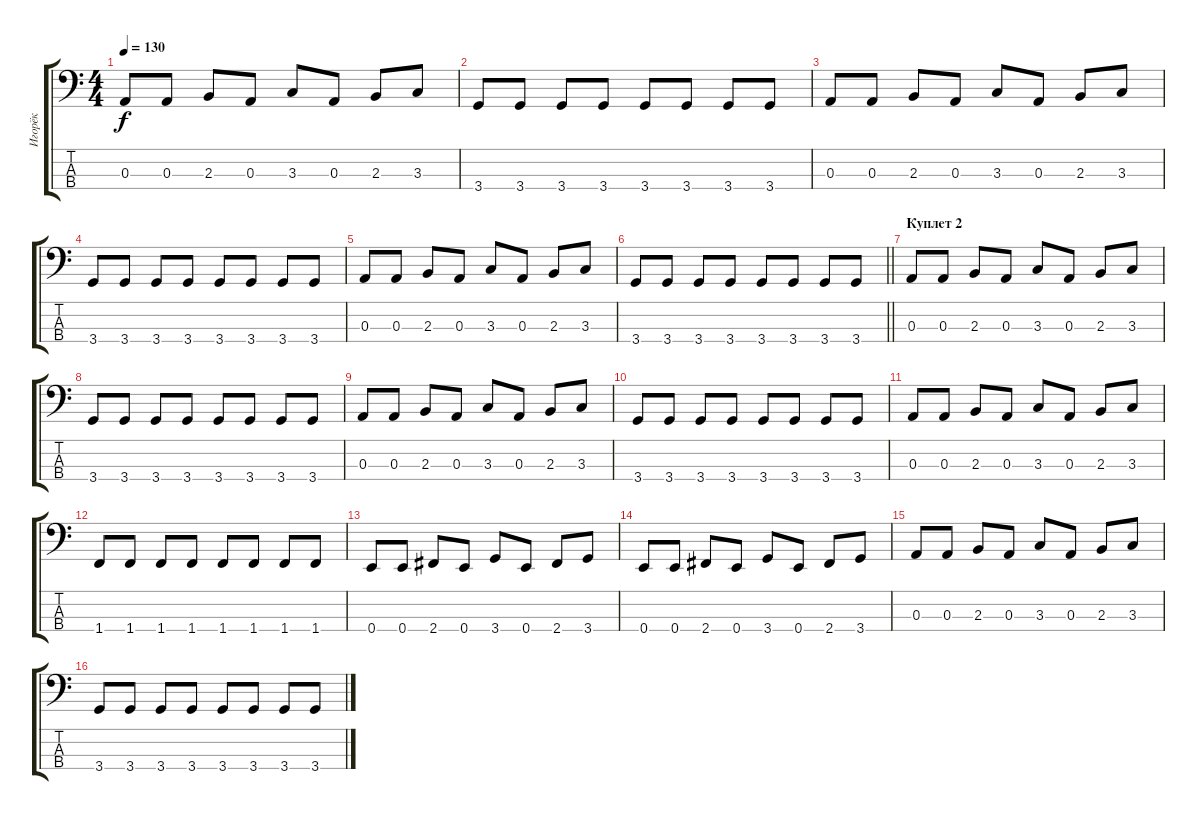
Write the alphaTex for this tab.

\track ("Игорёк" "Игорёк") {instrument electricbassfinger}
\staff {score tabs}
\tuning (G2 D2 A1 E1) {hide}
\ts (4 4)
\tempo 130
\clef f4
\ks aminor
0.3.8{dy f} 0.3.8 2.3.8 0.3.8 3.3.8 0.3.8 2.3.8 3.3.8 |
3.4.8 3.4.8 3.4.8 3.4.8 3.4.8 3.4.8 3.4.8 3.4.8 |
0.3.8 0.3.8 2.3.8 0.3.8 3.3.8 0.3.8 2.3.8 3.3.8 |
3.4.8 3.4.8 3.4.8 3.4.8 3.4.8 3.4.8 3.4.8 3.4.8 |
0.3.8 0.3.8 2.3.8 0.3.8 3.3.8 0.3.8 2.3.8 3.3.8 |
\barLineRight lightlight
3.4.8 3.4.8 3.4.8 3.4.8 3.4.8 3.4.8 3.4.8 3.4.8 |
\section ("" "Куплет 2")
\ks c
0.3.8 0.3.8 2.3.8 0.3.8 3.3.8 0.3.8 2.3.8 3.3.8 |
3.4.8 3.4.8 3.4.8 3.4.8 3.4.8 3.4.8 3.4.8 3.4.8 |
0.3.8 0.3.8 2.3.8 0.3.8 3.3.8 0.3.8 2.3.8 3.3.8 |
3.4.8 3.4.8 3.4.8 3.4.8 3.4.8 3.4.8 3.4.8 3.4.8 |
0.3.8 0.3.8 2.3.8 0.3.8 3.3.8 0.3.8 2.3.8 3.3.8 |
1.4.8 1.4.8 1.4.8 1.4.8 1.4.8 1.4.8 1.4.8 1.4.8 |
0.4.8 0.4.8 2.4.8 0.4.8 3.4.8 0.4.8 2.4.8 3.4.8 |
0.4.8 0.4.8 2.4.8 0.4.8 3.4.8 0.4.8 2.4.8 3.4.8 |
0.3.8 0.3.8 2.3.8 0.3.8 3.3.8 0.3.8 2.3.8 3.3.8 |
3.4.8 3.4.8 3.4.8 3.4.8 3.4.8 3.4.8 3.4.8 3.4.8
